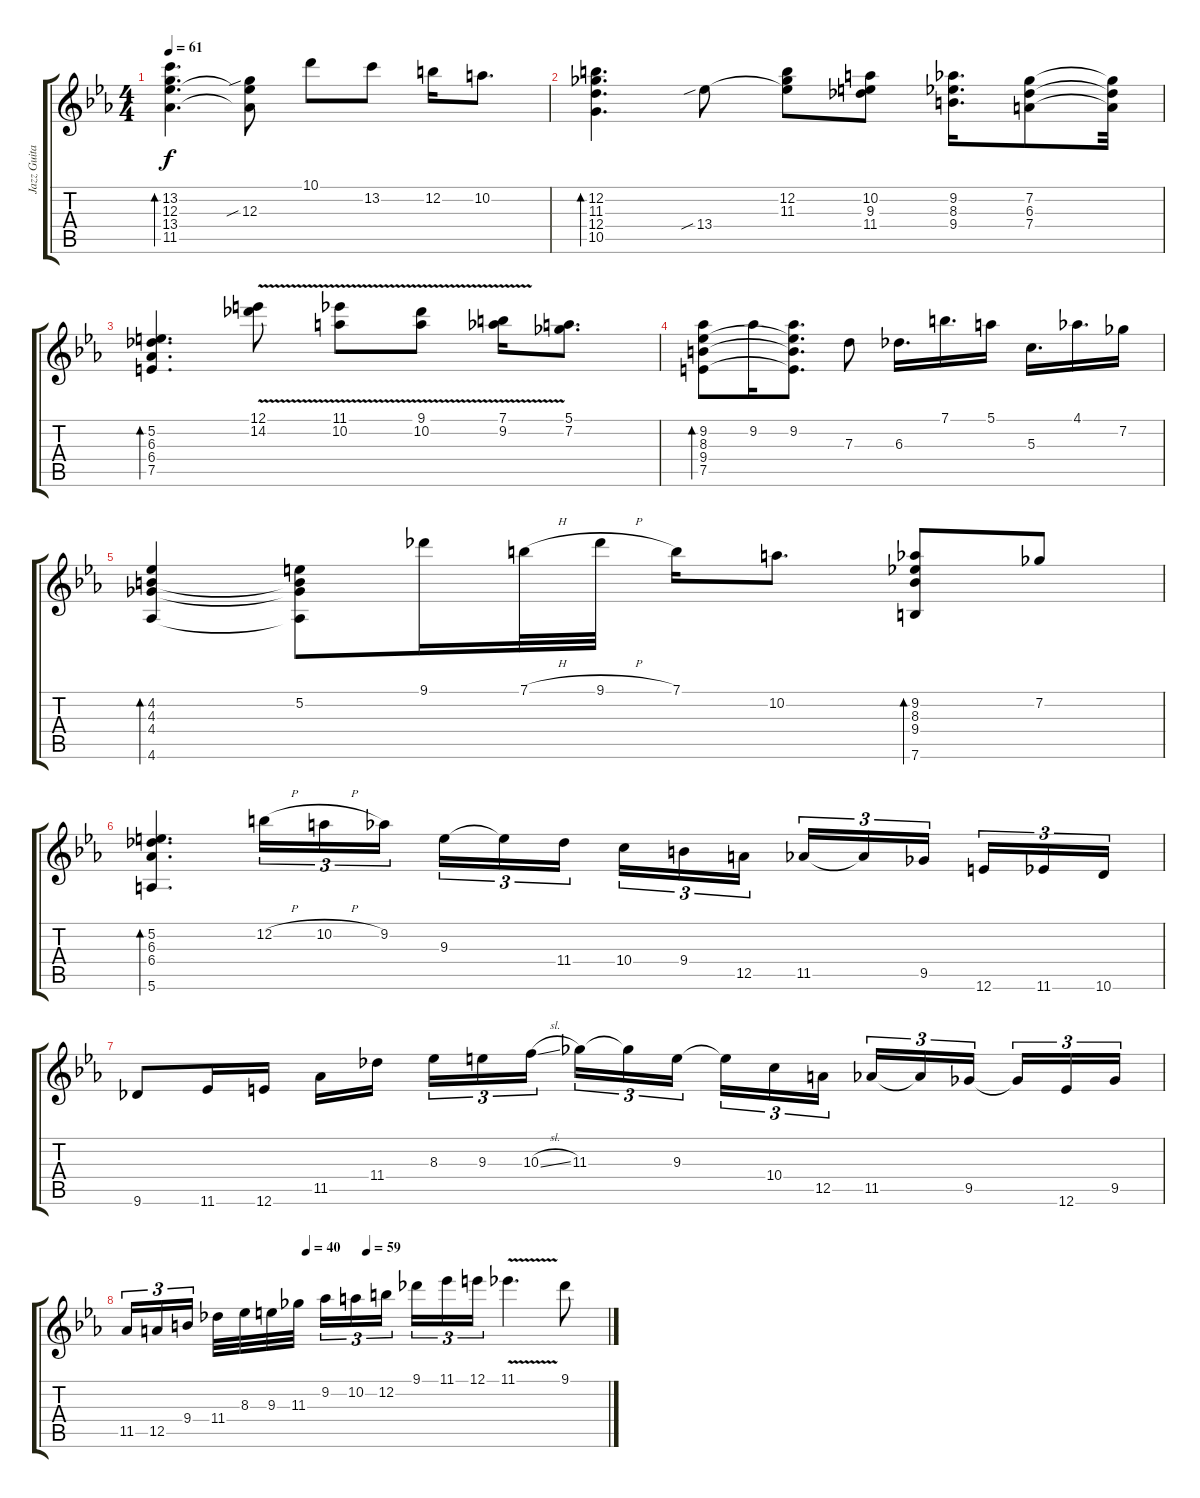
\track ("Jazz Guitar" "Jazz Guita") {instrument electricguitarjazz}
\staff {score tabs}
\tuning (E4 B3 G3 D3 A2 E2) {hide}
\ts (4 4)
\tempo 61
\clef g2
\ks eb
(13.2 12.3 13.4 11.5).4{d bd 60 dy f} (12.3{sib} 13.4{t} 11.5{t}).8 10.1.8 13.2.8 12.2.16 10.2.8{d} |
(12.2 11.3 12.4 10.5).4{d bd 120} 13.4{sib}.8 (12.2 11.3 13.4{t}).8 (10.2 9.3 11.4).8 (9.2 8.3 9.4).16{d} (7.2 6.3 7.4).8 (7.2{t} 6.3{t} 7.4{t}).32 |
(5.2 6.3 6.4 7.5).4{d bd 120} (12.1 14.2{v}).8 (11.1 10.2{v}).8 (9.1 10.2{v}).8 (7.1 9.2{v}).16 (5.1 7.2).8{d} |
(9.2 8.3 9.4 7.5).8{bd 120} 9.2.16 (9.2 8.3{t} 9.4{t} 7.5{t}).8{d} 7.3.8 6.3.16{d} 7.1.16{d} 5.1.16 5.3.16{d} 4.1.16{d} 7.2.16 |
(4.2 4.3 4.4 4.6).4{bd 240} (5.2 4.3{t} 4.4{t} 4.6{t}).8 9.1.16 7.1{h}.32 9.1{h}.32 7.1.16 10.2.8{d} (9.2 8.3 9.4 7.6).8{bd 240} 7.2.8 |
(5.2 6.3 6.4 5.6).4{d bd 120} 12.2{h}.16{tu (3 2)} 10.2{h}.16{tu (3 2)} 9.2.16{tu (3 2)} 9.3.16{tu (3 2)} 9.3{t}.16{tu (3 2)} 11.4.16{tu (3 2) beam splitsecondary} 10.4.16{tu (3 2)} 9.4.16{tu (3 2)} 12.5.16{tu (3 2)} 11.5.16{tu (3 2)} 11.5{t}.16{tu (3 2)} 9.5.16{tu (3 2) beam splitsecondary} 12.6.16{tu (3 2)} 11.6.16{tu (3 2)} 10.6.16{tu (3 2)} |
9.6.8 11.6.16 12.6.16 11.5.16 11.4.16{beam splitsecondary} 8.3.16{tu (3 2)} 9.3.16{tu (3 2)} 10.3{sl}.16{tu (3 2)} 11.3.16{tu (3 2)} 11.3{t}.16{tu (3 2)} 9.3.16{tu (3 2) beam splitsecondary} 9.3{t}.16{tu (3 2)} 10.4.16{tu (3 2)} 12.5.16{tu (3 2)} 11.5.16{tu (3 2)} 11.5{t}.16{tu (3 2)} 9.5.16{tu (3 2) beam splitsecondary} 9.5{t}.16{tu (3 2)} 12.6.16{tu (3 2)} 9.5.16{tu (3 2)} |
\tempo (40 0.375)
\tempo (59 0.5)
11.5.16{tu (3 2)} 12.5.16{tu (3 2)} 9.4.16{tu (3 2) beam splitsecondary} 11.4.32 8.3.32 9.3.32 11.3.32 9.2.16{tu (3 2)} 10.2.16{tu (3 2)} 12.2.16{tu (3 2) beam splitsecondary} 9.1.16{tu (3 2)} 11.1.16{tu (3 2)} 12.1.16{tu (3 2)} 11.1{v}.4{d} 9.1.8
